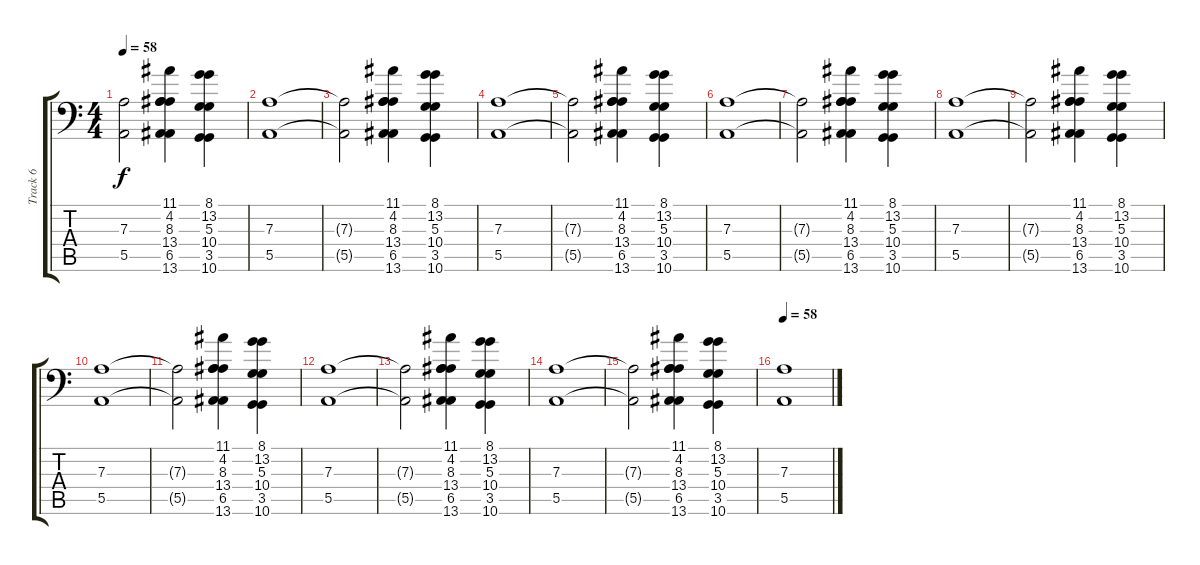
\track ("Track 6" "Track 6") {instrument choiraahs}
\staff {score tabs}
\tuning (B3 Gb3 D3 A2 E2 A1) {hide}
\ts (4 4)
\tempo 58
\clef f4
\ks c
(7.3{t} 5.5{t}).2{dy f} (11.1 4.2 8.3 13.4 6.5 13.6).4 (8.1 13.2 5.3 10.4 3.5 10.6).4 |
(7.3 5.5).1 |
(7.3{t} 5.5{t}).2 (11.1 4.2 8.3 13.4 6.5 13.6).4 (8.1 13.2 5.3 10.4 3.5 10.6).4 |
(7.3 5.5).1 |
(7.3{t} 5.5{t}).2 (11.1 4.2 8.3 13.4 6.5 13.6).4 (8.1 13.2 5.3 10.4 3.5 10.6).4 |
(7.3 5.5).1 |
(7.3{t} 5.5{t}).2 (11.1 4.2 8.3 13.4 6.5 13.6).4 (8.1 13.2 5.3 10.4 3.5 10.6).4 |
(7.3 5.5).1 |
(7.3{t} 5.5{t}).2 (11.1 4.2 8.3 13.4 6.5 13.6).4 (8.1 13.2 5.3 10.4 3.5 10.6).4 |
(7.3 5.5).1 |
(7.3{t} 5.5{t}).2 (11.1 4.2 8.3 13.4 6.5 13.6).4 (8.1 13.2 5.3 10.4 3.5 10.6).4 |
(7.3 5.5).1 |
(7.3{t} 5.5{t}).2 (11.1 4.2 8.3 13.4 6.5 13.6).4 (8.1 13.2 5.3 10.4 3.5 10.6).4 |
(7.3 5.5).1{volume 5} |
(7.3{t} 5.5{t}).2 (11.1 4.2 8.3 13.4 6.5 13.6).4 (8.1 13.2 5.3 10.4 3.5 10.6).4 |
\tempo 58
(7.3 5.5).1
